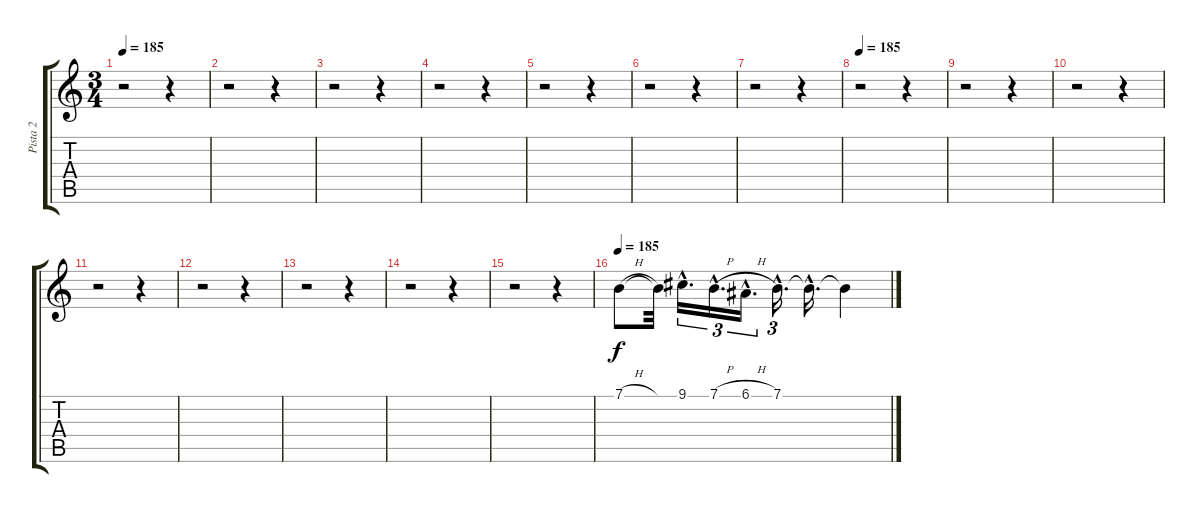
\track ("Pista 2" "Pista 2") {instrument panflute}
\staff {score tabs}
\tuning (E4 B3 G3 D3 A2 E2) {hide}
\ts (3 4)
\tempo 185
\clef g2
\ks c
r.2{dy f} r.4 |
r.2 r.4 |
r.2 r.4 |
r.2 r.4 |
r.2 r.4 |
r.2 r.4 |
r.2 r.4 |
\tempo 185
r.2 r.4 |
r.2 r.4 |
r.2 r.4 |
r.2 r.4 |
r.2 r.4 |
r.2 r.4 |
r.2 r.4 |
r.2 r.4 |
\tempo 185
7.1{h}.8 7.1{t}.32 9.1{hac}.16{d tu (3 2)} 7.1{h hac}.16{d tu (3 2)} 6.1{h hac}.16{d tu (3 2)} 7.1{hac}.16{d tu (3 2)} 7.1{hac t}.16{d} 7.1{t}.4
